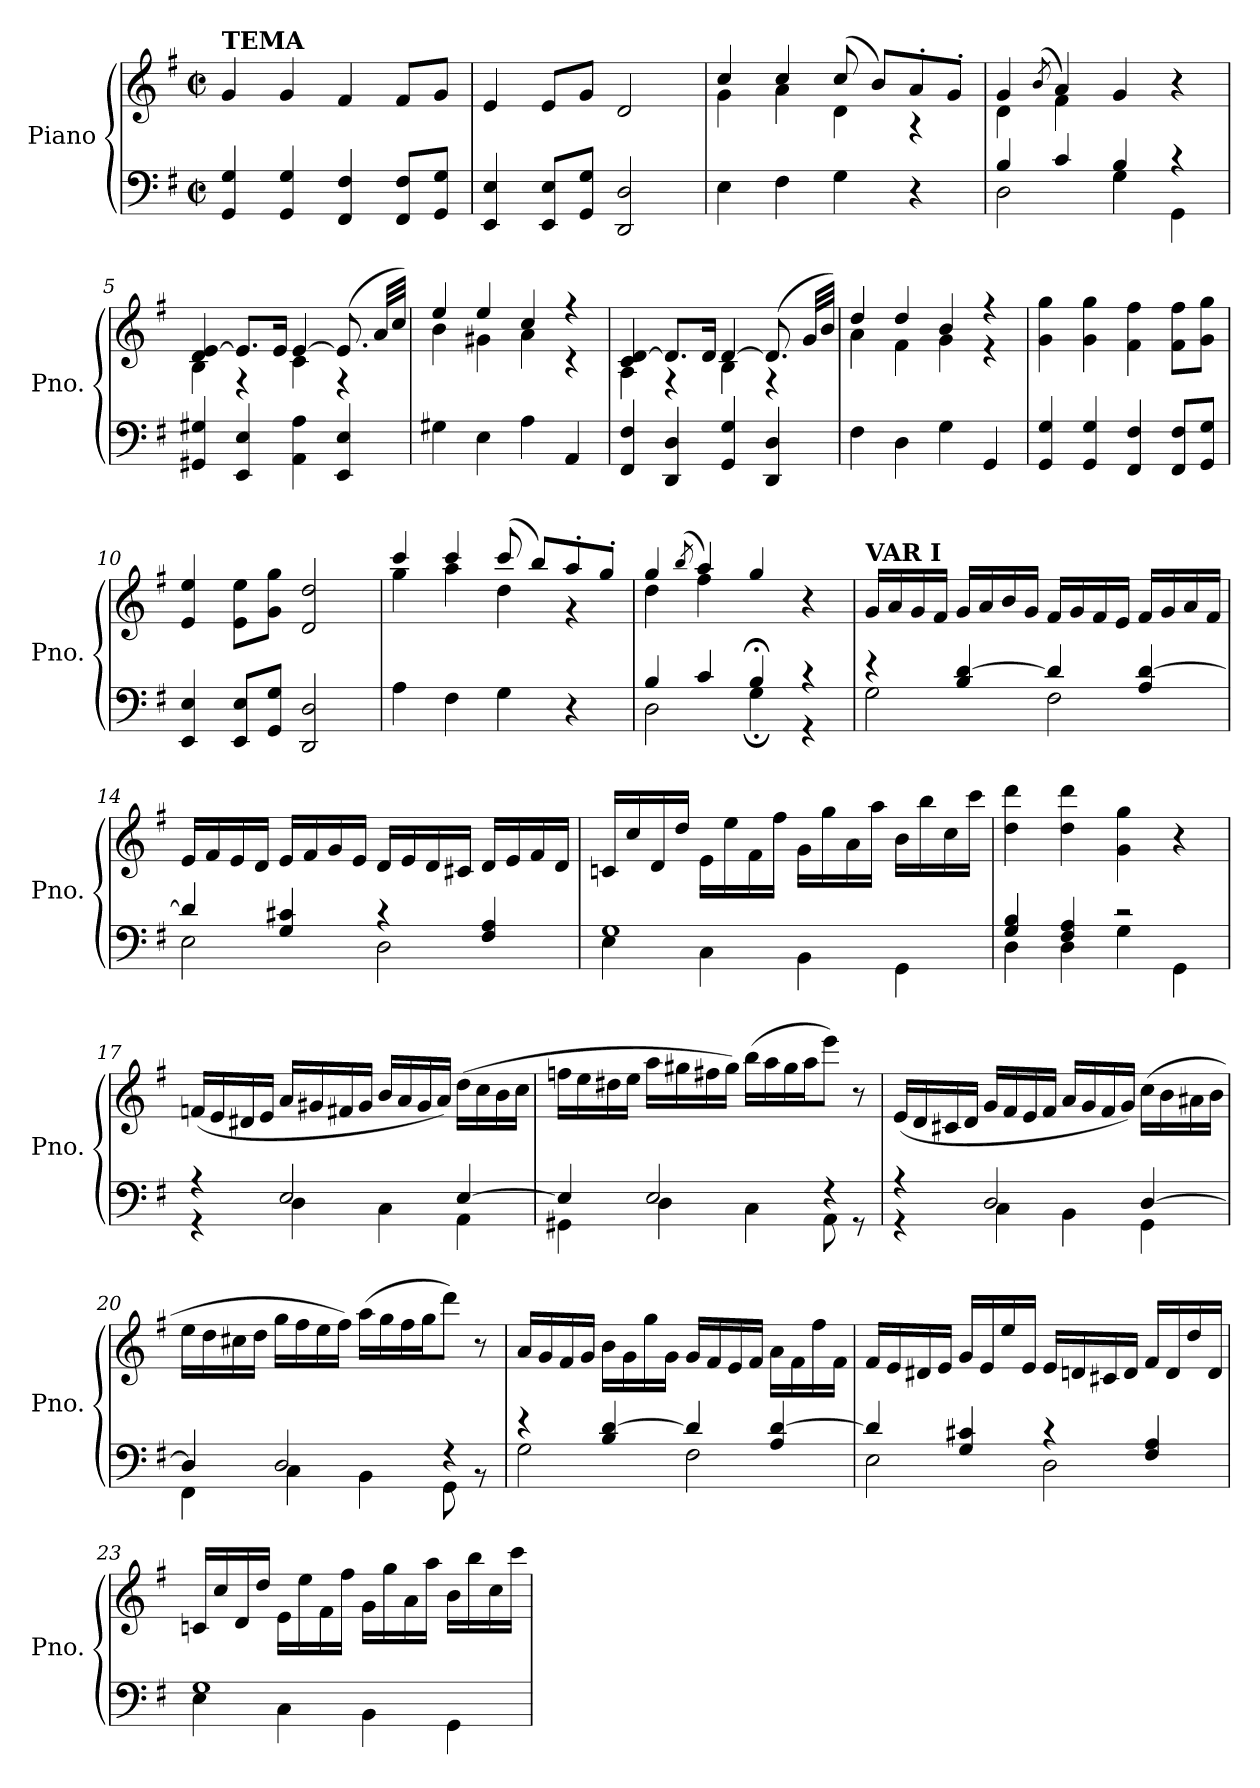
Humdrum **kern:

**kern	**kern
*part1	*part1
*staff2	*staff1
*I"Piano	*
*I'Pno.	*
*clefF4	*clefG2
*k[f#]	*k[f#]
*G:	*G:
*M2/2	*M2/2
*met(c|)	*met(c|)
=1	=1
!	!LO:TX:a:B:t=TEMA
4GG/ 4G/	4g/
4GG/ 4G/	4g/
4FF#/ 4F#/	4f#/
8FF#/ 8F#/L	8f#/L
8GG/ 8G/J	8g/J
=2	=2
4EE/ 4E/	4e/
8EE/ 8E/L	8e/L
8GG/ 8G/J	8g/J
2DD/ 2D/	2d/
=3	=3
*	*^
4E\	4cc/	4g\
4F#\	4cc/	4a\
4G\	(>8cc/	4d\
.	8b/L)	.
4r	8a'/	4r
.	8g'/J	.
=4	=4	=4
*^	*	*
4B/	2D\	4g/	4d\
.	.	(<8qb/	.
4c/	.	4a/)	4f#\
4B/	4G\	4g/	2ryy
4r	4GG\	4r	.
*v	*v	*	*
=5	=5	=5
4GG#X/ 4G#X/	4d/ [4e/	4B\
4EE/ 4E/	8.e/L]	4r
.	16e/Jk	.
4AA\ 4A\	[4e/	4c\
4EE/ 4E/	(>8.e/]	4r
.	32a/LLL	.
.	32cc/JJJ)	.
=6	=6	=6
4G#X\	4ee/	4b\
4E\	4ee/	4g#X\
4A\	4cc/	4a\
4AA/	4r	4r
=7	=7	=7
4FF#/ 4F#/	4c/ [4d/	4A\
4DD/ 4D/	8.d/L]	4r
.	16d/Jk	.
4GG/ 4G/	[4d/	4B\
4DD/ 4D/	(>8.d/]	4r
.	32g/LLL	.
.	32b/JJJ)	.
=8	=8	=8
4F#\	4dd/	4a\
4D\	4dd/	4f#\
4G\	4b/	4g\
4GG/	4r	4r
*	*v	*v
=9	=9
4GG/ 4G/	4g\ 4gg\
4GG/ 4G/	4g\ 4gg\
4FF#/ 4F#/	4f#\ 4ff#\
8FF#/ 8F#/L	8f#\ 8ff#\L
8GG/ 8G/J	8g\ 8gg\J
=10	=10
4EE/ 4E/	4e/ 4ee/
8EE/ 8E/L	8e\ 8ee\L
8GG/ 8G/J	8g\ 8gg\J
2DD/ 2D/	2d/ 2dd/
=11	=11
*	*^
4A\	4ccc/	4gg\
4F#\	4ccc/	4aa\
4G\	(>8ccc/	4dd\
.	8bb/L)	.
4r	8aa'/	4r
.	8gg'/J	.
=12	=12	=12
*^	*	*
4B/	2D\	4gg/	4dd\
.	.	(<8qbb/	.
4c/	.	4aa/)	4ff#\
4B;</	4G;<\	4gg/	2ryy
4r	4r	4r	.
*	*	*v	*v
=13	=13	=13
!	!	!LO:TX:a:B:t=VAR I
4r	2G\	16g/LL
.	.	16a/
.	.	16g/
.	.	16f#/JJ
4B/ [4d/	.	16g/LL
.	.	16a/
.	.	16b/
.	.	16g/JJ
4d/]	2F#\	16f#/LL
.	.	16g/
.	.	16f#/
.	.	16e/JJ
4A/ [4d/	.	16f#/LL
.	.	16g/
.	.	16a/
.	.	16f#/JJ
=14	=14	=14
4d/]	2E\	16e/LL
.	.	16f#/
.	.	16e/
.	.	16d/JJ
4G/ 4c#X/	.	16e/LL
.	.	16f#/
.	.	16g/
.	.	16e/JJ
4r	2D\	16d/LL
.	.	16e/
.	.	16d/
.	.	16c#X/JJ
4F#/ 4A/	.	16d/LL
.	.	16e/
.	.	16f#/
.	.	16d/JJ
=15	=15	=15
1G	4E\	16cn/LL
.	.	16cc/
.	.	16d/
.	.	16dd/JJ
.	4C\	16e\LL
.	.	16ee\
.	.	16f#\
.	.	16ff#\JJ
.	4BB\	16g\LL
.	.	16gg\
.	.	16a\
.	.	16aa\JJ
.	4GG\	16b\LL
.	.	16bb\
.	.	16cc\
.	.	16ccc\JJ
=16	=16	=16
4G/ 4B/	4D\	4dd\ 4ddd\
4F#/ 4A/	4D\	4dd\ 4ddd\
2r	4G\	4g\ 4gg\
.	4GG\	4r
=17	=17	=17
4r	4r	(<16fn/LL
.	.	16e/
.	.	16d#X/
.	.	16e/JJ
2E/	4D\	16a/LL
.	.	16g#X/
.	.	16f#X/
.	.	16g#/JJ
.	4C\	16b/LL
.	.	16a/
.	.	16g#/
.	.	16a/JJ)
[4E/	4AA\	(>16dd\LL
.	.	16cc\
.	.	16b\
.	.	16cc\JJ
=18	=18	=18
4E/]	4GG#X\	16ffn\LL
.	.	16ee\
.	.	16dd#X\
.	.	16ee\JJ
2E/	4D\	16aa\LL
.	.	16gg#X\
.	.	16ff#X\
.	.	16gg#\JJ)
.	4C\	(>16bb\LL
.	.	16aa\
.	.	16gg#\
.	.	16aa\J
4r	8AA\	8eee\J)
.	8r	8r
=19	=19	=19
4r	4r	(<16e/LL
.	.	16d/
.	.	16c#X/
.	.	16d/JJ
2D/	4C\	16g/LL
.	.	16f#/
.	.	16e/
.	.	16f#/JJ
.	4BB\	16a/LL
.	.	16g/
.	.	16f#/
.	.	16g/JJ)
[4D/	4GG\	(>16cc\LL
.	.	16b\
.	.	16a#X\
.	.	16b\JJ
=20	=20	=20
4D/]	4FF#\	16ee\LL
.	.	16dd\
.	.	16cc#X\
.	.	16dd\JJ
2D/	4C\	16gg\LL
.	.	16ff#\
.	.	16ee\
.	.	16ff#\JJ)
.	4BB\	(>16aa\LL
.	.	16gg\
.	.	16ff#\
.	.	16gg\J
4r	8GG\	8ddd\J)
.	8r	8r
=21	=21	=21
4r	2G\	16a/LL
.	.	16g/
.	.	16f#/
.	.	16g/JJ
4B/ [4d/	.	16b\LL
.	.	16g\
.	.	16gg\
.	.	16g\JJ
4d/]	2F#\	16g/LL
.	.	16f#/
.	.	16e/
.	.	16f#/JJ
4A/ [4d/	.	16a\LL
.	.	16f#\
.	.	16ff#\
.	.	16f#\JJ
=22	=22	=22
4d/]	2E\	16f#/LL
.	.	16e/
.	.	16d#X/
.	.	16e/JJ
4G/ 4c#X/	.	16g/LL
.	.	16e/
.	.	16ee/
.	.	16e/JJ
4r	2D\	16e/LL
.	.	16dn/
.	.	16c#X/
.	.	16d/JJ
4F#/ 4A/	.	16f#/LL
.	.	16d/
.	.	16dd/
.	.	16d/JJ
=23	=23	=23
1G	4E\	16cn/LL
.	.	16cc/
.	.	16d/
.	.	16dd/JJ
.	4C\	16e\LL
.	.	16ee\
.	.	16f#\
.	.	16ff#\JJ
.	4BB\	16g\LL
.	.	16gg\
.	.	16a\
.	.	16aa\JJ
.	4GG\	16b\LL
.	.	16bb\
.	.	16cc\
.	.	16ccc\JJ
*v	*v	*
=	=
*-	*-
